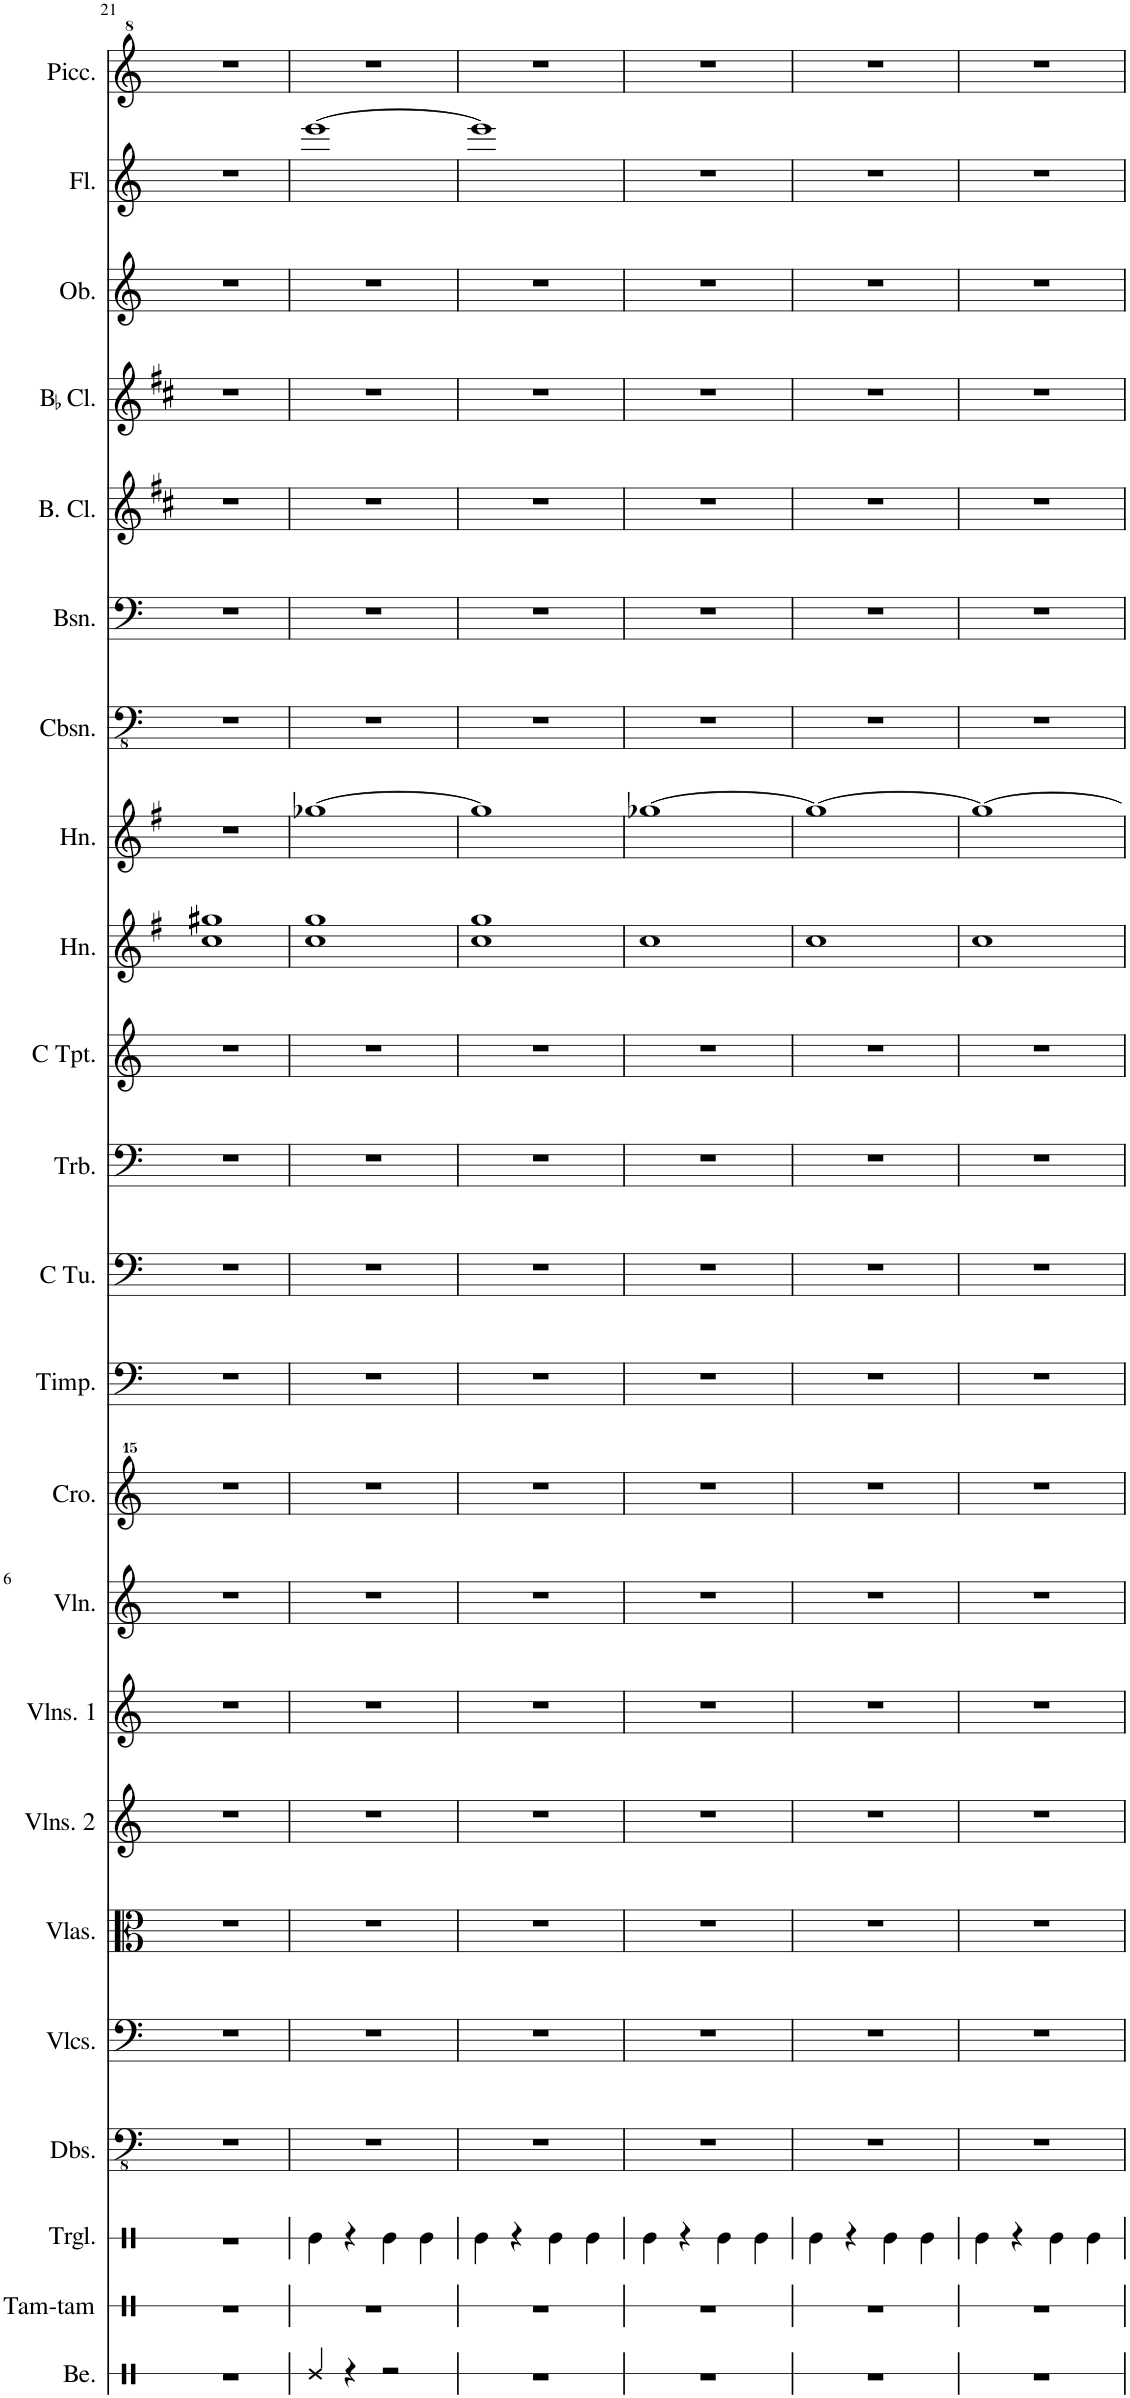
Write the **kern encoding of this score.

**kern	**kern	**kern	**kern	**kern	**kern	**kern	**kern	**kern	**kern	**kern	**kern	**kern	**kern	**kern	**kern	**kern	**kern	**kern	**kern	**kern	**kern	**kern
*part23	*part22	*part21	*part20	*part19	*part18	*part17	*part16	*part15	*part14	*part13	*part12	*part11	*part10	*part9	*part8	*part7	*part6	*part5	*part4	*part3	*part2	*part1
*staff23	*staff22	*staff21	*staff20	*staff19	*staff18	*staff17	*staff16	*staff15	*staff14	*staff13	*staff12	*staff11	*staff10	*staff9	*staff8	*staff7	*staff6	*staff5	*staff4	*staff3	*staff2	*staff1
*I"Bells	*I"Tam-tam	*I"Triangle	*I"Double Basses	*I"Violoncellos	*I"Violas	*I"Violins 2	*I"Violins 1	*I"Violin	*I"Crotales	*I"Timpani	*I"C Tuba	*I"Trombone	*I"C Trumpet	*I"Horn	*I"Horn	*I"Contrabassoon	*I"Bassoon	*I"Bass Clarinet	*I"BaccidentalFlat Clarinet	*I"Oboe	*I"Flute	*I"Piccolo
*I'Be.	*I'Tam-tam	*I'Trgl.	*I'Dbs.	*I'Vlcs.	*I'Vlas.	*I'Vlns. 2	*I'Vlns. 1	*I'Vln.	*I'Cro.	*I'Timp.	*I'C Tu.	*I'Trb.	*I'C Tpt.	*I'Hn.	*I'Hn.	*I'Cbsn.	*I'Bsn.	*I'B. Cl.	*I'BaccidentalFlat Cl.	*I'Ob.	*I'Fl.	*I'Picc.
!!LO:PB:g=z
*clefX	*clefX	*clefX	*clefFv4	*clefF4	*clefC3	*clefG2	*clefG2	*clefG2	*clefG^^2	*clefF4	*clefF4	*clefF4	*clefG2	*clefG2	*clefG2	*clefFv4	*clefF4	*clefG2	*clefG2	*clefG2	*clefG2	*clefG^2
*	*	*	*	*	*	*	*	*	*	*	*	*	*	*Trd4c7	*Trd4c7	*Trd7c12	*	*Trd8c14	*Trd1c2	*	*	*Trd-7c-12
*k[]	*k[]	*k[]	*k[]	*k[]	*k[]	*k[]	*k[]	*k[]	*k[]	*k[]	*k[]	*k[]	*k[]	*k[f#]	*k[f#]	*k[]	*k[]	*k[f#c#]	*k[f#c#]	*k[]	*k[]	*k[]
*M4/4	*M4/4	*M4/4	*M4/4	*M4/4	*M4/4	*M4/4	*M4/4	*M4/4	*M4/4	*M4/4	*M4/4	*M4/4	*M4/4	*M4/4	*M4/4	*M4/4	*M4/4	*M4/4	*M4/4	*M4/4	*M4/4	*M4/4
=21	=21	=21	=21	=21	=21	=21	=21	=21	=21	=21	=21	=21	=21	=21	=21	=21	=21	=21	=21	=21	=21	=21
1r	1r	1r	1r	1r	1r	1r	1r	1r	1r	1r	1r	1r	1r	1cc 1gg#X	1r	1r	1r	1r	1r	1r	1r	1r
=22	=22	=22	=22	=22	=22	=22	=22	=22	=22	=22	=22	=22	=22	=22	=22	=22	=22	=22	=22	=22	=22	=22
4Re/	1r	4Re\	1r	1r	1r	1r	1r	1r	1r	1r	1r	1r	1r	1cc 1gg	[1gg-X	1r	1r	1r	1r	1r	[1eee	1r
4r	.	4r	.	.	.	.	.	.	.	.	.	.	.	.	.	.	.	.	.	.	.	.
2r	.	4Re\	.	.	.	.	.	.	.	.	.	.	.	.	.	.	.	.	.	.	.	.
.	.	4Re\	.	.	.	.	.	.	.	.	.	.	.	.	.	.	.	.	.	.	.	.
=23	=23	=23	=23	=23	=23	=23	=23	=23	=23	=23	=23	=23	=23	=23	=23	=23	=23	=23	=23	=23	=23	=23
1r	1r	4Re\	1r	1r	1r	1r	1r	1r	1r	1r	1r	1r	1r	1cc 1gg	1gg-]	1r	1r	1r	1r	1r	1eee]	1r
.	.	4r	.	.	.	.	.	.	.	.	.	.	.	.	.	.	.	.	.	.	.	.
.	.	4Re\	.	.	.	.	.	.	.	.	.	.	.	.	.	.	.	.	.	.	.	.
.	.	4Re\	.	.	.	.	.	.	.	.	.	.	.	.	.	.	.	.	.	.	.	.
=24	=24	=24	=24	=24	=24	=24	=24	=24	=24	=24	=24	=24	=24	=24	=24	=24	=24	=24	=24	=24	=24	=24
1r	1r	4Re\	1r	1r	1r	1r	1r	1r	1r	1r	1r	1r	1r	1cc	[1gg-X	1r	1r	1r	1r	1r	1r	1r
.	.	4r	.	.	.	.	.	.	.	.	.	.	.	.	.	.	.	.	.	.	.	.
.	.	4Re\	.	.	.	.	.	.	.	.	.	.	.	.	.	.	.	.	.	.	.	.
.	.	4Re\	.	.	.	.	.	.	.	.	.	.	.	.	.	.	.	.	.	.	.	.
=25	=25	=25	=25	=25	=25	=25	=25	=25	=25	=25	=25	=25	=25	=25	=25	=25	=25	=25	=25	=25	=25	=25
1r	1r	4Re\	1r	1r	1r	1r	1r	1r	1r	1r	1r	1r	1r	1cc	1gg-_	1r	1r	1r	1r	1r	1r	1r
.	.	4r	.	.	.	.	.	.	.	.	.	.	.	.	.	.	.	.	.	.	.	.
.	.	4Re\	.	.	.	.	.	.	.	.	.	.	.	.	.	.	.	.	.	.	.	.
.	.	4Re\	.	.	.	.	.	.	.	.	.	.	.	.	.	.	.	.	.	.	.	.
=26	=26	=26	=26	=26	=26	=26	=26	=26	=26	=26	=26	=26	=26	=26	=26	=26	=26	=26	=26	=26	=26	=26
1r	1r	4Re\	1r	1r	1r	1r	1r	1r	1r	1r	1r	1r	1r	1cc	1gg-_	1r	1r	1r	1r	1r	1r	1r
.	.	4r	.	.	.	.	.	.	.	.	.	.	.	.	.	.	.	.	.	.	.	.
.	.	4Re\	.	.	.	.	.	.	.	.	.	.	.	.	.	.	.	.	.	.	.	.
.	.	4Re\	.	.	.	.	.	.	.	.	.	.	.	.	.	.	.	.	.	.	.	.
=	=	=	=	=	=	=	=	=	=	=	=	=	=	=	=	=	=	=	=	=	=	=
*-	*-	*-	*-	*-	*-	*-	*-	*-	*-	*-	*-	*-	*-	*-	*-	*-	*-	*-	*-	*-	*-	*-
